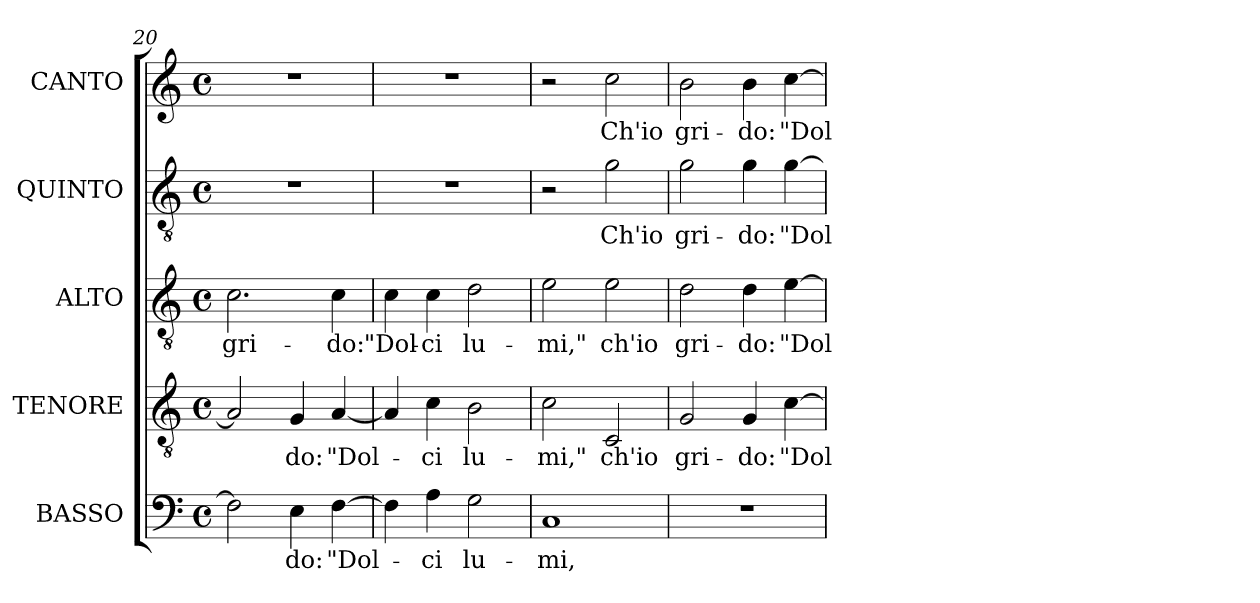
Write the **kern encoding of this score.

**kern	**text	**kern	**text	**kern	**text	**kern	**text	**kern	**text
*part5	*part5	*part4	*part4	*part3	*part3	*part2	*part2	*part1	*part1
*staff5	*staff5	*staff4	*staff4	*staff3	*staff3	*staff2	*staff2	*staff1	*staff1
*I"BASSO	*	*I"TENORE	*	*I"ALTO	*	*I"QUINTO	*	*I"CANTO	*
*I'B	*	*I'T	*	*I'A	*	*	*	*	*
!!LO:PB:g=z
*clefF4	*	*clefGv2	*	*clefGv2	*	*clefGv2	*	*clefG2	*
*	*	*ITrd7c12	*	*ITrd7c12	*	*ITrd7c12	*	*	*
*k[]	*	*k[]	*	*k[]	*	*k[]	*	*k[]	*
*C:	*	*C:	*	*C:	*	*C:	*	*C:	*
*M4/4	*	*M4/4	*	*M4/4	*	*M4/4	*	*M4/4	*
*met(c)	*	*met(c)	*	*met(c)	*	*met(c)	*	*met(c)	*
=20	=20	=20	=20	=20	=20	=20	=20	=20	=20
!	!	!	!	!	!LO:LY:b:color=#000000	!	!	!	!
2Fi\]	.	2AAi/]	.	2.Ci\	gri-	1r	.	1r	.
!	!LO:LY:b:color=#000000	!	!	!	!	!	!	!	!
!	!	!	!LO:LY:b:color=#000000	!	!	!	!	!	!
4Ei\	-do:	4GGi/	-do:	.	.	.	.	.	.
!	!LO:LY:b:color=#000000	!	!	!	!	!	!	!	!
!	!	!	!LO:LY:b:color=#000000	!	!	!	!	!	!
!	!	!	!	!	!LO:LY:b:color=#000000	!	!	!	!
[>4Fi\	"Dol-	[<4AAi/	"Dol-	4Ci\	-do:	.	.	.	.
=21	=21	=21	=21	=21	=21	=21	=21	=21	=21
!	!	!	!	!	!LO:LY:b:color=#000000	!	!	!	!
4Fi\]	.	4AAi/]	.	4Ci\	"Dol-	1r	.	1r	.
!	!LO:LY:b:color=#000000	!	!	!	!	!	!	!	!
!	!	!	!LO:LY:b:color=#000000	!	!	!	!	!	!
!	!	!	!	!	!LO:LY:b:color=#000000	!	!	!	!
4Ai\	-ci	4Ci\	-ci	4Ci\	-ci	.	.	.	.
!	!LO:LY:b:color=#000000	!	!	!	!	!	!	!	!
!	!	!	!LO:LY:b:color=#000000	!	!	!	!	!	!
!	!	!	!	!	!LO:LY:b:color=#000000	!	!	!	!
2Gi\	lu-	2BBi\	lu-	2Di\	lu-	.	.	.	.
=22	=22	=22	=22	=22	=22	=22	=22	=22	=22
!	!LO:LY:b:color=#000000	!	!	!	!	!	!	!	!
!	!	!	!LO:LY:b:color=#000000	!	!	!	!	!	!
!	!	!	!	!	!LO:LY:b:color=#000000	!	!	!	!
1Ci	-mi,	2Ci\	-mi,"	2Ei\	-mi,"	2r	.	2r	.
!	!	!	!LO:LY:b:color=#000000	!	!	!	!	!	!
!	!	!	!	!	!LO:LY:b:color=#000000	!	!	!	!
!	!	!	!	!	!	!	!LO:LY:b:color=#000000	!	!
!	!	!	!	!	!	!	!	!	!LO:LY:b:color=#000000
.	.	2CCi/	ch'io	2Ei\	ch'io	2Gi\	Ch'io	2cci\	Ch'io
=23	=23	=23	=23	=23	=23	=23	=23	=23	=23
!	!	!	!LO:LY:b:color=#000000	!	!	!	!	!	!
!	!	!	!	!	!LO:LY:b:color=#000000	!	!	!	!
!	!	!	!	!	!	!	!LO:LY:b:color=#000000	!	!
!	!	!	!	!	!	!	!	!	!LO:LY:b:color=#000000
1r	.	2GGi/	gri-	2Di\	gri-	2Gi\	gri-	2bi\	gri-
!	!	!	!LO:LY:b:color=#000000	!	!	!	!	!	!
!	!	!	!	!	!LO:LY:b:color=#000000	!	!	!	!
!	!	!	!	!	!	!	!LO:LY:b:color=#000000	!	!
!	!	!	!	!	!	!	!	!	!LO:LY:b:color=#000000
.	.	4GGi/	-do:	4Di\	-do:	4Gi\	-do:	4bi\	-do:
!	!	!	!LO:LY:b:color=#000000	!	!	!	!	!	!
!	!	!	!	!	!LO:LY:b:color=#000000	!	!	!	!
!	!	!	!	!	!	!	!LO:LY:b:color=#000000	!	!
!	!	!	!	!	!	!	!	!	!LO:LY:b:color=#000000
.	.	[>4Ci\	"Dol-	[>4Ei\	"Dol-	[>4Gi\	"Dol-	[>4cci\	"Dol-
=	=	=	=	=	=	=	=	=	=
*-	*-	*-	*-	*-	*-	*-	*-	*-	*-
